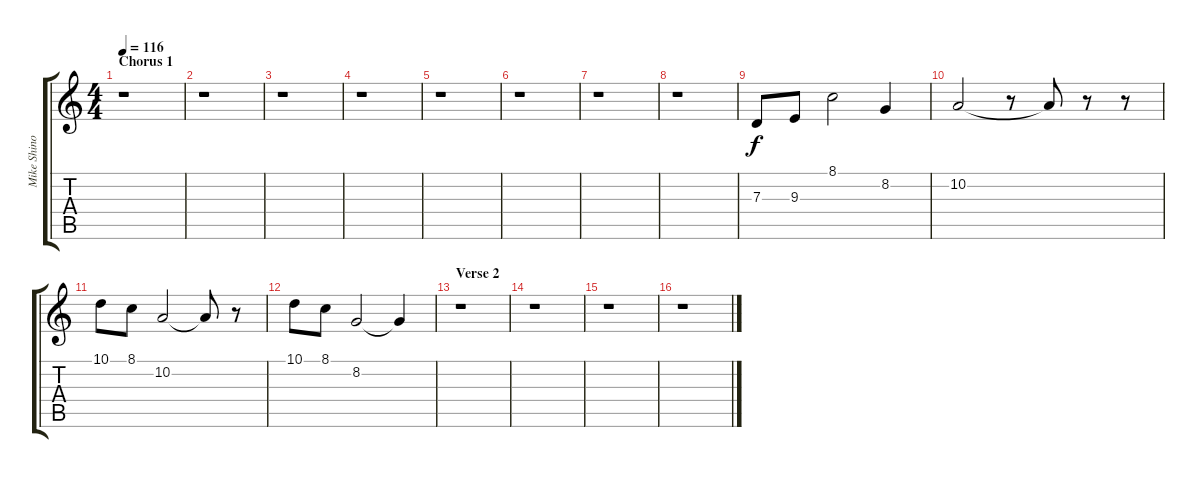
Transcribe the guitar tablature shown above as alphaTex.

\track ("Mike Shinoda (Keyboard 2)" "Mike Shino") {instrument lead1square}
\staff {score tabs}
\tuning (E4 B3 G3 D3 A2 E2) {hide}
\ts (4 4)
\section ("" "Chorus 1")
\tempo 116
\clef g2
\ks c
r.1{dy f} |
r.1 |
r.1 |
r.1 |
r.1 |
r.1 |
r.1 |
r.1 |
7.3.8 9.3.8 8.1.2 8.2.4 |
10.2.2 r.8 10.2{t}.8 r.8 r.8 |
10.1.8 8.1.8 10.2.2 10.2{t}.8 r.8 |
10.1.8 8.1.8 8.2.2 8.2{t}.4 |
\section ("" "Verse 2")
r.1 |
r.1 |
r.1 |
r.1
